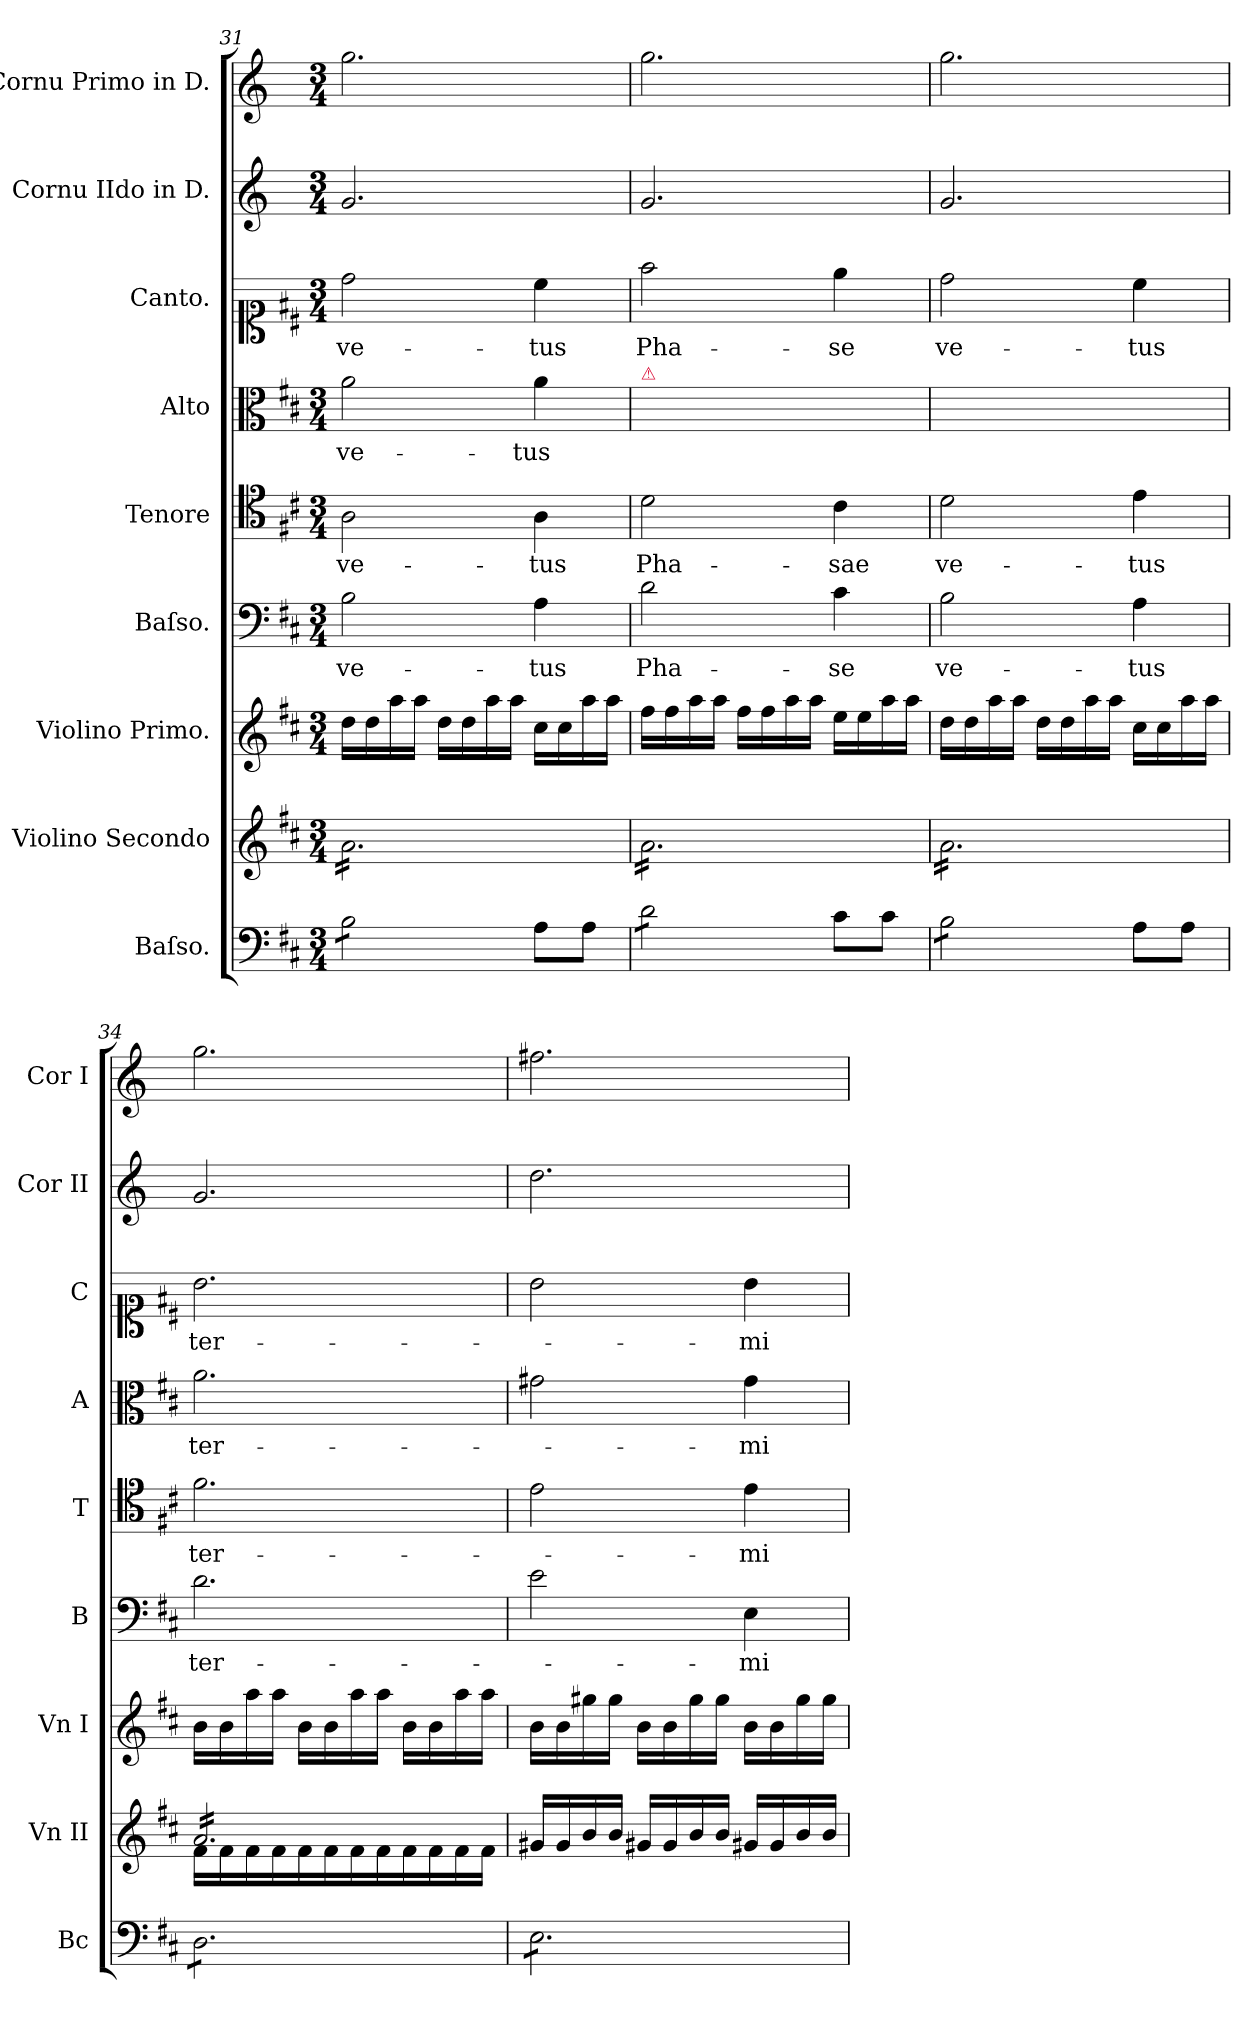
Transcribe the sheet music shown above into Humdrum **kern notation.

**kern	**kern	**kern	**kern	**text	**kern	**text	**kern	**text	**kern	**text	**kern	**kern
*part9	*part8	*part7	*part6	*part6	*part5	*part5	*part4	*part4	*part3	*part3	*part2	*part1
*staff9	*staff8	*staff7	*staff6	*staff6	*staff5	*staff5	*staff4	*staff4	*staff3	*staff3	*staff2	*staff1
*I"Baſso.	*I"Violino Secondo	*I"Violino Primo.	*I"Baſso.	*	*I"Tenore	*	*I"Alto	*	*I"Canto.	*	*I"Cornu IIdo in D.	*I"Cornu Primo in D.
*I'Bc	*I'Vn II	*I'Vn I	*I'B	*	*I'T	*	*I'A	*	*I'C	*	*I'Cor II	*I'Cor I
*clefF4	*clefG2	*clefG2	*clefF4	*	*clefC4	*	*clefC3	*	*clefC1	*	*clefG2	*clefG2
*	*	*	*	*	*	*	*	*	*	*	*ITrd-1c-2	*ITrd-1c-2
*k[f#c#]	*k[f#c#]	*k[f#c#]	*k[f#c#]	*	*k[f#c#]	*	*k[f#c#]	*	*k[f#c#]	*	*k[f#c#]	*k[f#c#]
*M3/4	*M3/4	*M3/4	*M3/4	*	*M3/4	*	*M3/4	*	*M3/4	*	*M3/4	*M3/4
=31	=31	=31	=31	=31	=31	=31	=31	=31	=31	=31	=31	=31
*tremolo	*	*	*	*	*	*	*	*	*	*	*	*
*	*tremolo	*	*	*	*	*	*	*	*	*	*	*
8B\L	16a\LL	16dd\LL	2B\	ve-	2A\	ve-	2a\	ve-	2dd\	ve-	2.a/	2.aa\
.	16a\	16dd\	.	.	.	.	.	.	.	.	.	.
8B\	16a\	16aa\	.	.	.	.	.	.	.	.	.	.
.	16a\	16aa\JJ	.	.	.	.	.	.	.	.	.	.
8B\	16a\	16dd\LL	.	.	.	.	.	.	.	.	.	.
.	16a\	16dd\	.	.	.	.	.	.	.	.	.	.
8B\J	16a\	16aa\	.	.	.	.	.	.	.	.	.	.
*Xtremolo	*	*	*	*	*	*	*	*	*	*	*	*
.	16a\	16aa\JJ	.	.	.	.	.	.	.	.	.	.
8A\L	16a\	16cc#\LL	4A\	-tus	4A\	-tus	4a\	-tus	4cc#\	-tus	.	.
.	16a\	16cc#\	.	.	.	.	.	.	.	.	.	.
8A\J	16a\	16aa\	.	.	.	.	.	.	.	.	.	.
.	16a\JJ	16aa\JJ	.	.	.	.	.	.	.	.	.	.
=32	=32	=32	=32	=32	=32	=32	=32	=32	=32	=32	=32	=32
!	!	!	!	!	!	!	!LO:TX:a:color=crimson:t=⚠	!	!	!	!	!
*tremolo	*	*	*	*	*	*	*	*	*	*	*	*
8d\L	16a\LL	16ff#\LL	2d\	Pha-	2d\	Pha-	2.ryy	.	2ff#\	Pha-	2.a/	2.aa\
.	16a\	16ff#\	.	.	.	.	.	.	.	.	.	.
8d\	16a\	16aa\	.	.	.	.	.	.	.	.	.	.
.	16a\	16aa\JJ	.	.	.	.	.	.	.	.	.	.
8d\	16a\	16ff#\LL	.	.	.	.	.	.	.	.	.	.
.	16a\	16ff#\	.	.	.	.	.	.	.	.	.	.
8d\J	16a\	16aa\	.	.	.	.	.	.	.	.	.	.
*Xtremolo	*	*	*	*	*	*	*	*	*	*	*	*
.	16a\	16aa\JJ	.	.	.	.	.	.	.	.	.	.
8c#\L	16a\	16ee\LL	4c#\	-se	4c#\	-sae	.	.	4ee\	-se	.	.
.	16a\	16ee\	.	.	.	.	.	.	.	.	.	.
8c#\J	16a\	16aa\	.	.	.	.	.	.	.	.	.	.
.	16a\JJ	16aa\JJ	.	.	.	.	.	.	.	.	.	.
=33	=33	=33	=33	=33	=33	=33	=33	=33	=33	=33	=33	=33
*tremolo	*	*	*	*	*	*	*	*	*	*	*	*
8B\L	16a\LL	16dd\LL	2B\	ve-	2d\	ve-	2.ryy	.	2dd\	ve-	2.a/	2.aa\
.	16a\	16dd\	.	.	.	.	.	.	.	.	.	.
8B\	16a\	16aa\	.	.	.	.	.	.	.	.	.	.
.	16a\	16aa\JJ	.	.	.	.	.	.	.	.	.	.
8B\	16a\	16dd\LL	.	.	.	.	.	.	.	.	.	.
.	16a\	16dd\	.	.	.	.	.	.	.	.	.	.
8B\J	16a\	16aa\	.	.	.	.	.	.	.	.	.	.
*Xtremolo	*	*	*	*	*	*	*	*	*	*	*	*
.	16a\	16aa\JJ	.	.	.	.	.	.	.	.	.	.
8A\L	16a\	16cc#\LL	4A\	-tus	4e\	-tus	.	.	4cc#\	-tus	.	.
.	16a\	16cc#\	.	.	.	.	.	.	.	.	.	.
8A\J	16a\	16aa\	.	.	.	.	.	.	.	.	.	.
.	16a\JJ	16aa\JJ	.	.	.	.	.	.	.	.	.	.
=34	=34	=34	=34	=34	=34	=34	=34	=34	=34	=34	=34	=34
*	*^	*	*	*	*	*	*	*	*	*	*	*
*tremolo	*	*	*	*	*	*	*	*	*	*	*	*	*
8D\L	16a/LL	16f#\LL	16b\LL	2.d\	ter-	2.f#\	ter-	2.a\	ter-	2.b\	ter-	2.a/	2.aa\
.	16a/	16f#\	16b\	.	.	.	.	.	.	.	.	.	.
8D\	16a/	16f#\	16aa\	.	.	.	.	.	.	.	.	.	.
.	16a/	16f#\	16aa\JJ	.	.	.	.	.	.	.	.	.	.
8D\	16a/	16f#\	16b\LL	.	.	.	.	.	.	.	.	.	.
.	16a/	16f#\	16b\	.	.	.	.	.	.	.	.	.	.
8D\	16a/	16f#\	16aa\	.	.	.	.	.	.	.	.	.	.
.	16a/	16f#\	16aa\JJ	.	.	.	.	.	.	.	.	.	.
8D\	16a/	16f#\	16b\LL	.	.	.	.	.	.	.	.	.	.
.	16a/	16f#\	16b\	.	.	.	.	.	.	.	.	.	.
8D\J	16a/	16f#\	16aa\	.	.	.	.	.	.	.	.	.	.
.	16a/JJ	16f#\JJ	16aa\JJ	.	.	.	.	.	.	.	.	.	.
*	*Xtremolo	*	*	*	*	*	*	*	*	*	*	*	*
*	*v	*v	*	*	*	*	*	*	*	*	*	*	*
=35	=35	=35	=35	=35	=35	=35	=35	=35	=35	=35	=35	=35
8E\L	16g#X/LL	16b\LL	2e\	.	2e\	.	2g#X\	.	2b\	.	2.ee\	2.gg#X\
.	16g#/	16b\	.	.	.	.	.	.	.	.	.	.
8E\	16b/	16gg#X\	.	.	.	.	.	.	.	.	.	.
.	16b/JJ	16gg#\JJ	.	.	.	.	.	.	.	.	.	.
8E\	16g#X/LL	16b\LL	.	.	.	.	.	.	.	.	.	.
.	16g#/	16b\	.	.	.	.	.	.	.	.	.	.
8E\	16b/	16gg#\	.	.	.	.	.	.	.	.	.	.
.	16b/JJ	16gg#\JJ	.	.	.	.	.	.	.	.	.	.
8E\	16g#X/LL	16b\LL	4E\	-mi-	4e\	-mi-	4g#\	-mi-	4b\	-mi-	.	.
.	16g#/	16b\	.	.	.	.	.	.	.	.	.	.
8E\J	16b/	16gg#\	.	.	.	.	.	.	.	.	.	.
*Xtremolo	*	*	*	*	*	*	*	*	*	*	*	*
.	16b/JJ	16gg#\JJ	.	.	.	.	.	.	.	.	.	.
=	=	=	=	=	=	=	=	=	=	=	=	=
*-	*-	*-	*-	*-	*-	*-	*-	*-	*-	*-	*-	*-
